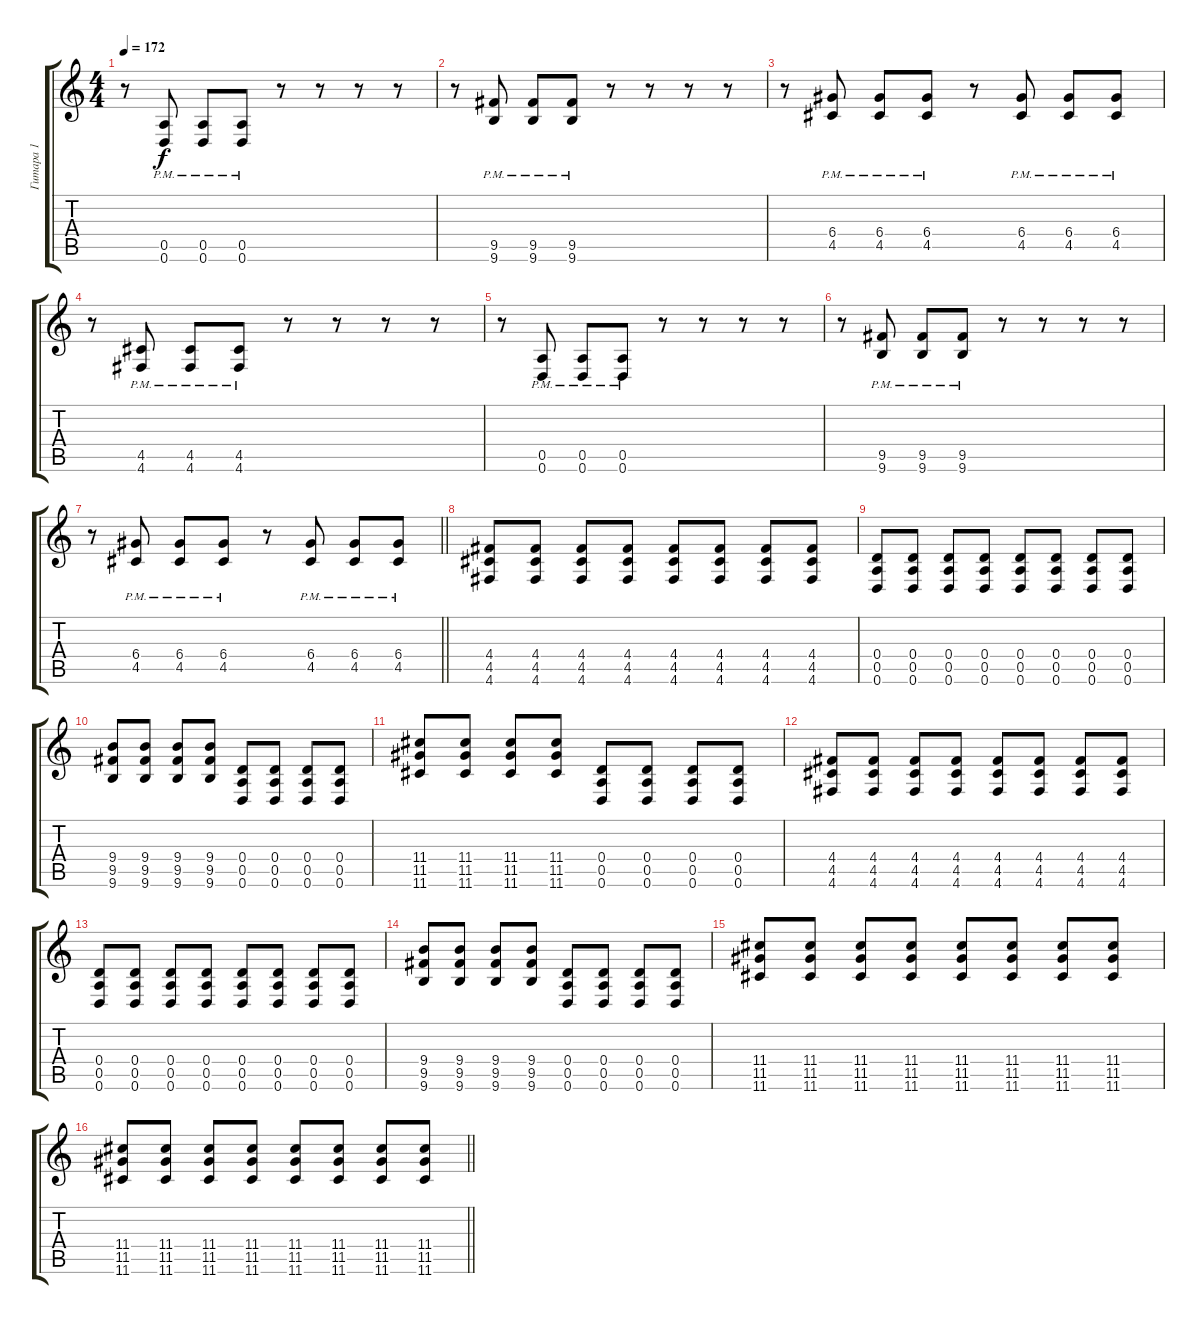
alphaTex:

\track ("Гитара 1" "Гитара 1") {instrument distortionguitar}
\staff {score tabs}
\tuning (E4 B3 G3 D3 A2 D2) {hide}
\ts (4 4)
\tempo 172
\clef g2
\ks c
r.8{dy f} (0.5{pm} 0.6{pm}).8 (0.5{pm} 0.6{pm}).8 (0.5{pm} 0.6{pm}).8 r.8 r.8 r.8 r.8 |
r.8 (9.5{pm} 9.6{pm}).8 (9.5{pm} 9.6{pm}).8 (9.5{pm} 9.6{pm}).8 r.8 r.8 r.8 r.8 |
r.8 (6.4{pm} 4.5{pm}).8 (6.4{pm} 4.5{pm}).8 (6.4{pm} 4.5{pm}).8 r.8 (6.4{pm} 4.5{pm}).8 (6.4{pm} 4.5{pm}).8 (6.4{pm} 4.5{pm}).8 |
r.8 (4.5{pm} 4.6{pm}).8 (4.5{pm} 4.6{pm}).8 (4.5{pm} 4.6{pm}).8 r.8 r.8 r.8 r.8 |
r.8 (0.5{pm} 0.6{pm}).8 (0.5{pm} 0.6{pm}).8 (0.5{pm} 0.6{pm}).8 r.8 r.8 r.8 r.8 |
r.8 (9.5{pm} 9.6{pm}).8 (9.5{pm} 9.6{pm}).8 (9.5{pm} 9.6{pm}).8 r.8 r.8 r.8 r.8 |
\barLineRight lightlight
r.8 (6.4{pm} 4.5{pm}).8 (6.4{pm} 4.5{pm}).8 (6.4{pm} 4.5{pm}).8 r.8 (6.4{pm} 4.5{pm}).8 (6.4{pm} 4.5{pm}).8 (6.4{pm} 4.5{pm}).8 |
\section ("" "")
(4.4 4.5 4.6).8 (4.4 4.5 4.6).8 (4.4 4.5 4.6).8 (4.4 4.5 4.6).8 (4.4 4.5 4.6).8 (4.4 4.5 4.6).8 (4.4 4.5 4.6).8 (4.4 4.5 4.6).8 |
(0.4 0.5 0.6).8 (0.4 0.5 0.6).8 (0.4 0.5 0.6).8 (0.4 0.5 0.6).8 (0.4 0.5 0.6).8 (0.4 0.5 0.6).8 (0.4 0.5 0.6).8 (0.4 0.5 0.6).8 |
(9.4 9.5 9.6).8 (9.4 9.5 9.6).8 (9.4 9.5 9.6).8 (9.4 9.5 9.6).8 (0.4 0.5 0.6).8 (0.4 0.5 0.6).8 (0.4 0.5 0.6).8 (0.4 0.5 0.6).8 |
(11.4 11.5 11.6).8 (11.4 11.5 11.6).8 (11.4 11.5 11.6).8 (11.4 11.5 11.6).8 (0.4 0.5 0.6).8 (0.4 0.5 0.6).8 (0.4 0.5 0.6).8 (0.4 0.5 0.6).8 |
(4.4 4.5 4.6).8 (4.4 4.5 4.6).8 (4.4 4.5 4.6).8 (4.4 4.5 4.6).8 (4.4 4.5 4.6).8 (4.4 4.5 4.6).8 (4.4 4.5 4.6).8 (4.4 4.5 4.6).8 |
(0.4 0.5 0.6).8 (0.4 0.5 0.6).8 (0.4 0.5 0.6).8 (0.4 0.5 0.6).8 (0.4 0.5 0.6).8 (0.4 0.5 0.6).8 (0.4 0.5 0.6).8 (0.4 0.5 0.6).8 |
(9.4 9.5 9.6).8 (9.4 9.5 9.6).8 (9.4 9.5 9.6).8 (9.4 9.5 9.6).8 (0.4 0.5 0.6).8 (0.4 0.5 0.6).8 (0.4 0.5 0.6).8 (0.4 0.5 0.6).8 |
(11.4 11.5 11.6).8 (11.4 11.5 11.6).8 (11.4 11.5 11.6).8 (11.4 11.5 11.6).8 (11.4 11.5 11.6).8 (11.4 11.5 11.6).8 (11.4 11.5 11.6).8 (11.4 11.5 11.6).8 |
\barLineRight lightlight
(11.4 11.5 11.6).8 (11.4 11.5 11.6).8 (11.4 11.5 11.6).8 (11.4 11.5 11.6).8 (11.4 11.5 11.6).8 (11.4 11.5 11.6).8 (11.4 11.5 11.6).8 (11.4 11.5 11.6).8
